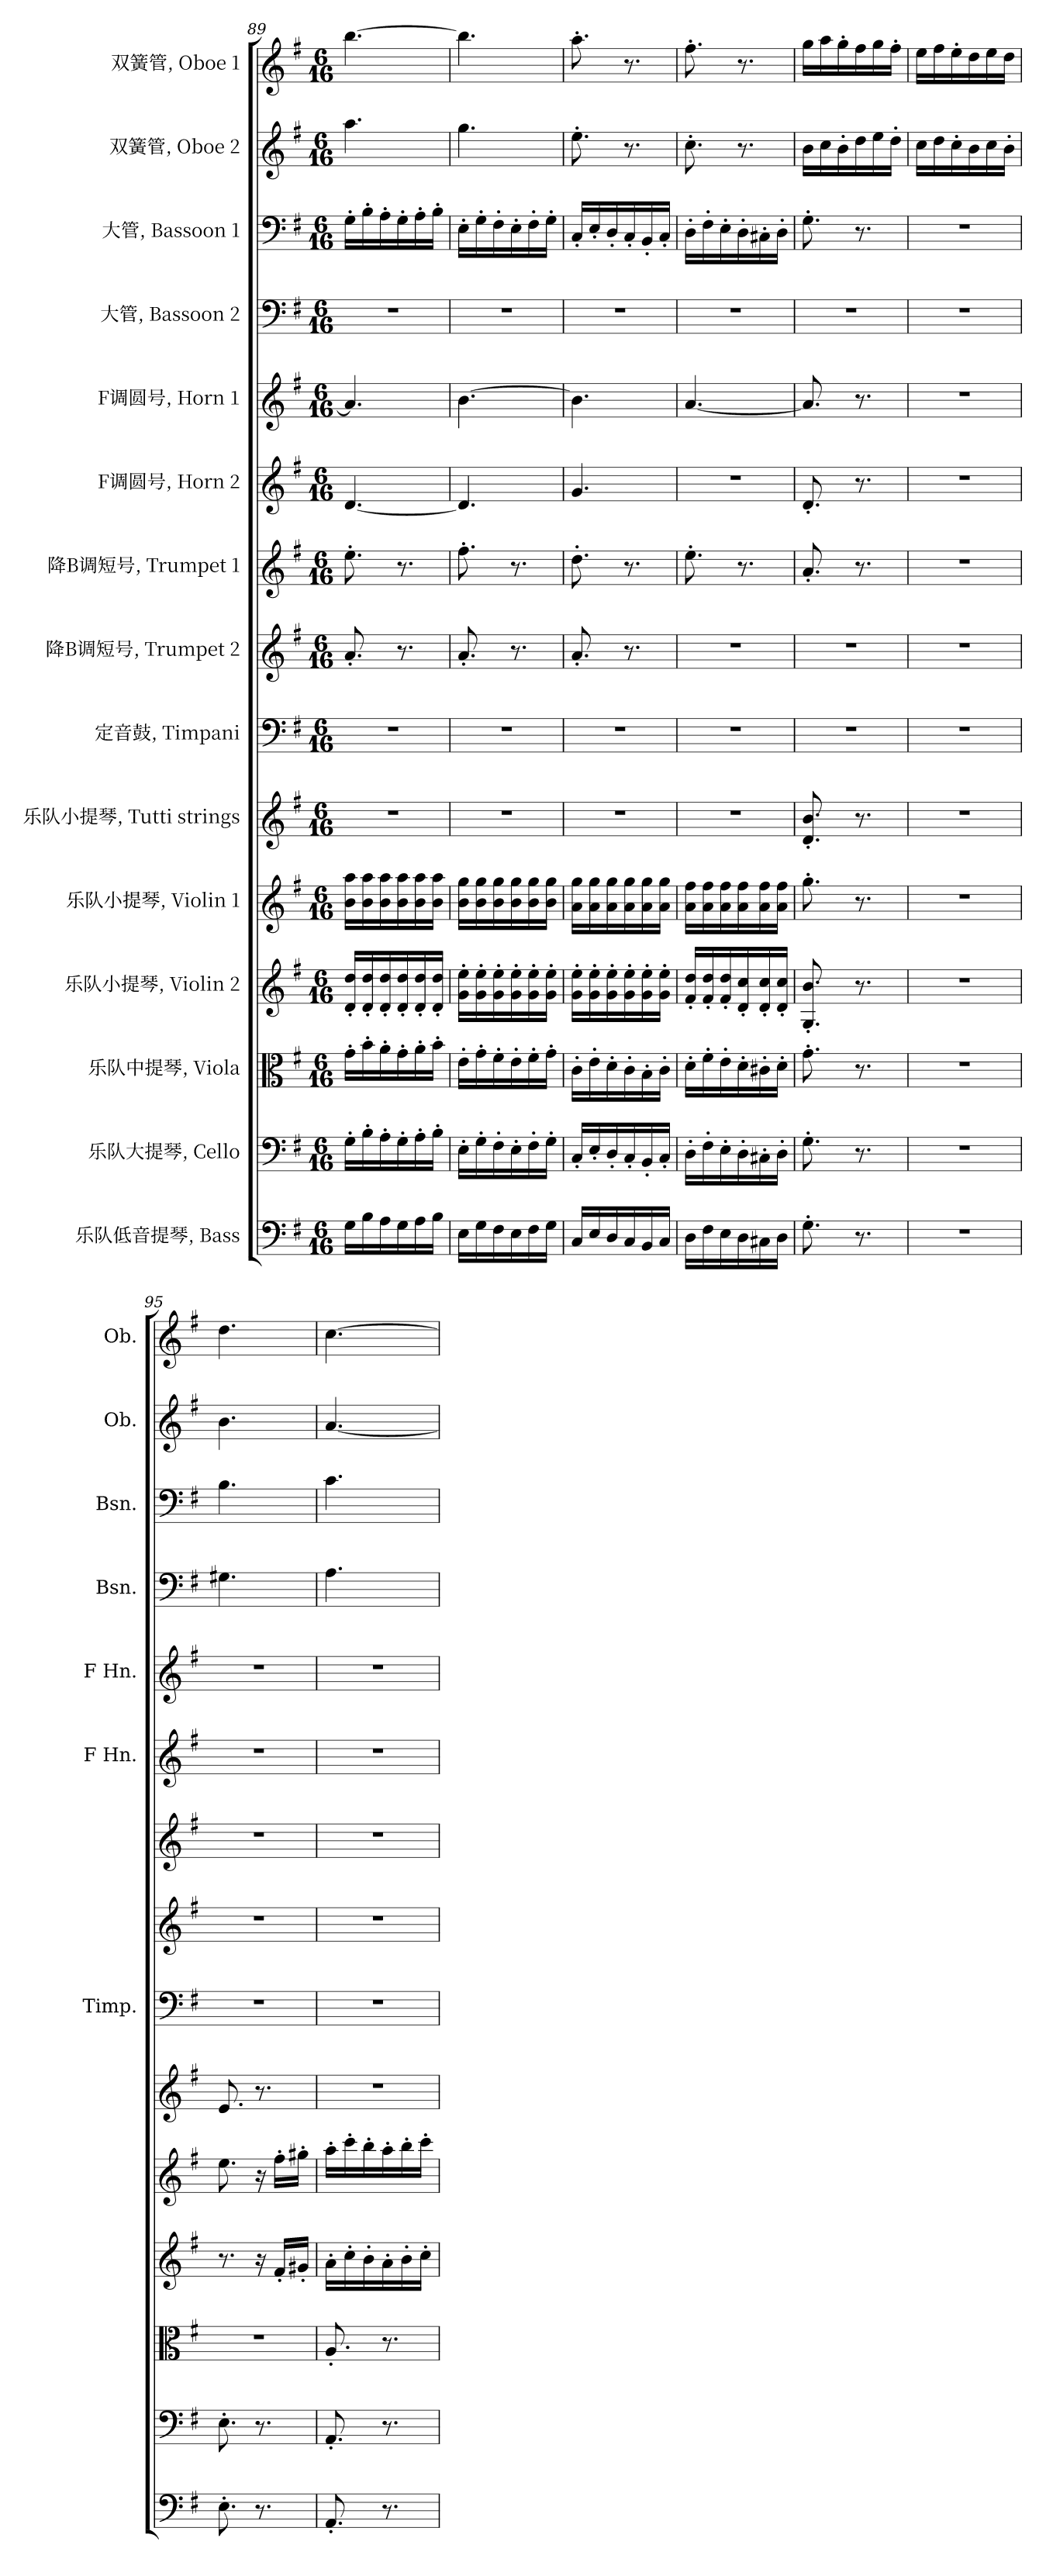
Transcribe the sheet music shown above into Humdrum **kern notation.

**kern	**kern	**kern	**kern	**kern	**kern	**kern	**kern	**kern	**kern	**kern	**kern	**kern	**kern	**kern
*part15	*part14	*part13	*part12	*part11	*part10	*part9	*part8	*part7	*part6	*part5	*part4	*part3	*part2	*part1
*staff15	*staff14	*staff13	*staff12	*staff11	*staff10	*staff9	*staff8	*staff7	*staff6	*staff5	*staff4	*staff3	*staff2	*staff1
*I"乐队低音提琴, Bass	*I"乐队大提琴, Cello	*I"乐队中提琴, Viola	*I"乐队小提琴, Violin 2	*I"乐队小提琴, Violin 1	*I"乐队小提琴, Tutti strings	*I"定音鼓, Timpani	*I"降B调短号, Trumpet 2	*I"降B调短号, Trumpet 1	*I"F调圆号, Horn 2	*I"F调圆号, Horn 1	*I"大管, Bassoon 2	*I"大管, Bassoon 1	*I"双簧管, Oboe 2	*I"双簧管, Oboe 1
*	*	*	*	*	*	*I'Timp.	*	*	*I'F Hn.	*I'F Hn.	*I'Bsn.	*I'Bsn.	*I'Ob.	*I'Ob.
!!LO:PB:g=z
*clefF4	*clefF4	*clefC3	*clefG2	*clefG2	*clefG2	*clefF4	*clefG2	*clefG2	*clefG2	*clefG2	*clefF4	*clefF4	*clefG2	*clefG2
*ITrd7c12	*	*	*	*	*	*	*ITrd1c2	*ITrd1c2	*ITrd4c7	*ITrd4c7	*	*	*	*
*k[f#]	*k[f#]	*k[f#]	*k[f#]	*k[f#]	*k[f#]	*k[f#]	*k[b-]	*k[b-]	*k[]	*k[]	*k[f#]	*k[f#]	*k[f#]	*k[f#]
*M6/16	*M6/16	*M6/16	*M6/16	*M6/16	*M6/16	*M6/16	*M6/16	*M6/16	*M6/16	*M6/16	*M6/16	*M6/16	*M6/16	*M6/16
*MM126	*MM126	*MM126	*MM126	*MM126	*MM126	*MM126	*MM126	*MM126	*MM126	*MM126	*MM126	*MM126	*MM126	*MM126
=89	=89	=89	=89	=89	=89	=89	=89	=89	=89	=89	=89	=89	=89	=89
16GG\LL	16G'\LL	16g'\LL	16d/' 16dd/'LL	16b\ 16aa\LL	4.r	4.r	8.g'/	8.dd'\	[4.G/	4.d/]	4.r	16G'\LL	4.aa\	[4.bb\
16BB\	16B'\	16b'\	16d/' 16dd/'	16b\ 16aa\	.	.	.	.	.	.	.	16B'\	.	.
16AA\	16A'\	16a'\	16d/' 16dd/'	16b\ 16aa\	.	.	.	.	.	.	.	16A'\	.	.
16GG\	16G'\	16g'\	16d/' 16dd/'	16b\ 16aa\	.	.	8.r	8.r	.	.	.	16G'\	.	.
16AA\	16A'\	16a'\	16d/' 16dd/'	16b\ 16aa\	.	.	.	.	.	.	.	16A'\	.	.
16BB\JJ	16B'\JJ	16b'\JJ	16d/' 16dd/'JJ	16b\ 16aa\JJ	.	.	.	.	.	.	.	16B'\JJ	.	.
=90	=90	=90	=90	=90	=90	=90	=90	=90	=90	=90	=90	=90	=90	=90
16EE\LL	16E'\LL	16e'\LL	16g\' 16ee\'LL	16b\ 16gg\LL	4.r	4.r	8.g'/	8.ee'\	4.G/]	[4.e\	4.r	16E'\LL	4.gg\	4.bb\]
16GG\	16G'\	16g'\	16g\' 16ee\'	16b\ 16gg\	.	.	.	.	.	.	.	16G'\	.	.
16FF#\	16F#'\	16f#'\	16g\' 16ee\'	16b\ 16gg\	.	.	.	.	.	.	.	16F#'\	.	.
16EE\	16E'\	16e'\	16g\' 16ee\'	16b\ 16gg\	.	.	8.r	8.r	.	.	.	16E'\	.	.
16FF#\	16F#'\	16f#'\	16g\' 16ee\'	16b\ 16gg\	.	.	.	.	.	.	.	16F#'\	.	.
16GG\JJ	16G'\JJ	16g'\JJ	16g\' 16ee\'JJ	16b\ 16gg\JJ	.	.	.	.	.	.	.	16G'\JJ	.	.
=91	=91	=91	=91	=91	=91	=91	=91	=91	=91	=91	=91	=91	=91	=91
*	*	*	*	*	*	*	*	*	*	*	*	*	*	*MM126
16CC/LL	16C'/LL	16c'\LL	16g\' 16ee\'LL	16a\ 16gg\LL	4.r	4.r	8.g'/	8.cc'\	4.c/	4.e\]	4.r	16C'/LL	8.ee'\	8.aa'\
16EE/	16E'/	16e'\	16g\' 16ee\'	16a\ 16gg\	.	.	.	.	.	.	.	16E'/	.	.
16DD/	16D'/	16d'\	16g\' 16ee\'	16a\ 16gg\	.	.	.	.	.	.	.	16D'/	.	.
16CC/	16C'/	16c'\	16g\' 16ee\'	16a\ 16gg\	.	.	8.r	8.r	.	.	.	16C'/	8.r	8.r
16BBB/	16BB'/	16B'\	16g\' 16ee\'	16a\ 16gg\	.	.	.	.	.	.	.	16BB'/	.	.
16CC/JJ	16C'/JJ	16c'\JJ	16g\' 16ee\'JJ	16a\ 16gg\JJ	.	.	.	.	.	.	.	16C'/JJ	.	.
=92	=92	=92	=92	=92	=92	=92	=92	=92	=92	=92	=92	=92	=92	=92
*	*	*	*	*	*	*	*	*	*	*	*	*	*	*MM126
16DD\LL	16D'\LL	16d'\LL	16f#/' 16dd/'LL	16a\ 16ff#\LL	4.r	4.r	4.r	8.dd'\	4.r	[4.d/	4.r	16D'\LL	8.cc'\	8.ff#'\
16FF#\	16F#'\	16f#'\	16f#/' 16dd/'	16a\ 16ff#\	.	.	.	.	.	.	.	16F#'\	.	.
16EE\	16E'\	16e'\	16f#/' 16dd/'	16a\ 16ff#\	.	.	.	.	.	.	.	16E'\	.	.
16DD\	16D'\	16d'\	16d/' 16cc/'	16a\ 16ff#\	.	.	.	8.r	.	.	.	16D'\	8.r	8.r
16CC#X\	16C#X'\	16c#X'\	16d/' 16cc/'	16a\ 16ff#\	.	.	.	.	.	.	.	16C#X'\	.	.
16DD\JJ	16D'\JJ	16d'\JJ	16d/' 16cc/'JJ	16a\ 16ff#\JJ	.	.	.	.	.	.	.	16D'\JJ	.	.
=93	=93	=93	=93	=93	=93	=93	=93	=93	=93	=93	=93	=93	=93	=93
8.GG'\	8.G'\	8.g'\	8.G/' 8.b/'	8.gg'\	8.d/' 8.b/'	4.r	4.r	8.g'/	8.G'/	8.d/]	4.r	8.G'\	16b\LL	16gg\LL
*	*	*	*	*	*	*	*	*	*	*	*	*	*	*MM128
.	.	.	.	.	.	.	.	.	.	.	.	.	16cc\	16aa\
.	.	.	.	.	.	.	.	.	.	.	.	.	16b'\	16gg'\
8.r	8.r	8.r	8.r	8.r	8.r	.	.	8.r	8.r	8.r	.	8.r	16dd\	16ff#\
.	.	.	.	.	.	.	.	.	.	.	.	.	16ee\	16gg\
.	.	.	.	.	.	.	.	.	.	.	.	.	16dd'\JJ	16ff#'\JJ
!!LO:PB:g=z
=94	=94	=94	=94	=94	=94	=94	=94	=94	=94	=94	=94	=94	=94	=94
4.r	4.r	4.r	4.r	4.r	4.r	4.r	4.r	4.r	4.r	4.r	4.r	4.r	16cc\LL	16ee\LL
.	.	.	.	.	.	.	.	.	.	.	.	.	16dd\	16ff#\
.	.	.	.	.	.	.	.	.	.	.	.	.	16cc'\	16ee'\
.	.	.	.	.	.	.	.	.	.	.	.	.	16b\	16dd\
.	.	.	.	.	.	.	.	.	.	.	.	.	16cc\	16ee\
*	*	*	*	*	*	*	*	*	*	*	*	*	*	*MM120
.	.	.	.	.	.	.	.	.	.	.	.	.	16b'\JJ	16dd\JJ
=95	=95	=95	=95	=95	=95	=95	=95	=95	=95	=95	=95	=95	=95	=95
8.EE'\	8.E'\	4.r	8.r	8.ee\	8.e/	4.r	4.r	4.r	4.r	4.r	4.G#X\	4.B\	4.b\	4.dd\
8.r	8.r	.	16r	16r	8.r	.	.	.	.	.	.	.	.	.
.	.	.	16f#'/LL	16ff#'\LL	.	.	.	.	.	.	.	.	.	.
.	.	.	16g#X'/JJ	16gg#X'\JJ	.	.	.	.	.	.	.	.	.	.
=96	=96	=96	=96	=96	=96	=96	=96	=96	=96	=96	=96	=96	=96	=96
8.AAA'/	8.AA'/	8.A'/	16a'\LL	16aa'\LL	4.r	4.r	4.r	4.r	4.r	4.r	4.A\	4.c\	[4.a/	[4.cc\
.	.	.	16cc'\	16ccc'\	.	.	.	.	.	.	.	.	.	.
.	.	.	16b'\	16bb'\	.	.	.	.	.	.	.	.	.	.
8.r	8.r	8.r	16a'\	16aa'\	.	.	.	.	.	.	.	.	.	.
.	.	.	16b'\	16bb'\	.	.	.	.	.	.	.	.	.	.
.	.	.	16cc'\JJ	16ccc'\JJ	.	.	.	.	.	.	.	.	.	.
=	=	=	=	=	=	=	=	=	=	=	=	=	=	=
*-	*-	*-	*-	*-	*-	*-	*-	*-	*-	*-	*-	*-	*-	*-
